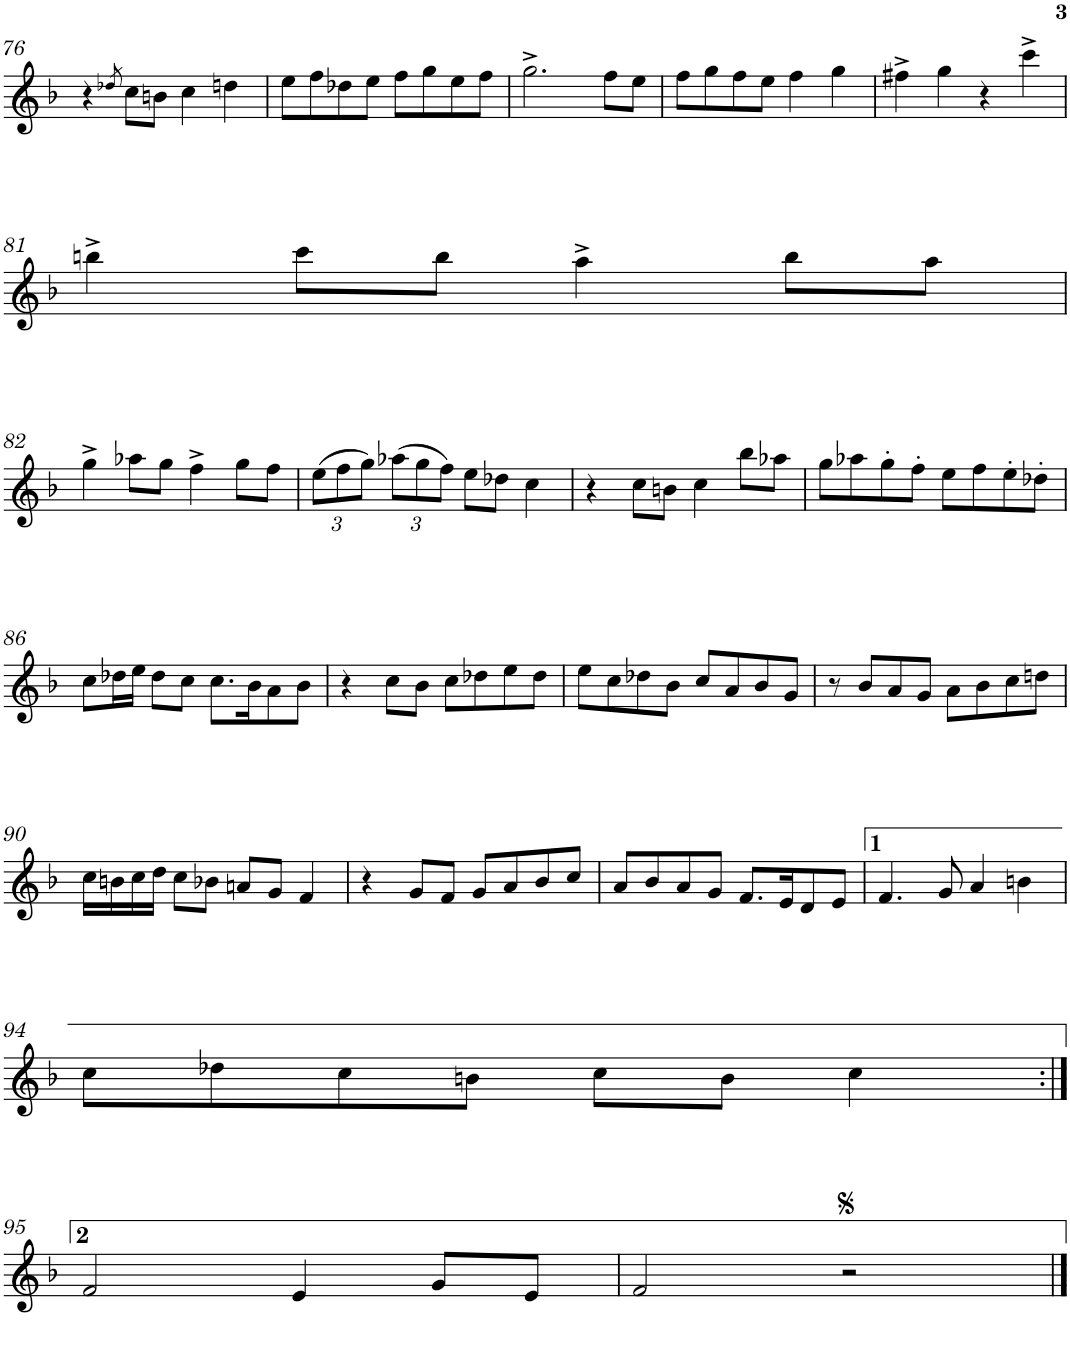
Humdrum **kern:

**kern
*part1
*staff1
*I"Piano
*I'Pno.
!!LO:PB:g=z
*clefG2
*k[b-]
*M4/4
*met(c)
=76
4r
8qdd-X/
8cc\L
8bn\J
4cc\
4ddn\
=77
8ee\L
8ff\
8dd-X\
8ee\J
8ff\L
8gg\
8ee\
8ff\J
=78
2.gg^\
8ff\L
8ee\J
=79
8ff\L
8gg\
8ff\
8ee\J
4ff\
4gg\
=80
4ff#X^\
4gg\
4r
4ccc^\
!!LO:LB:g=z
=81
4bbn^\
8ccc\L
8bb\J
4aa^\
8bb\L
8aa\J
!!LO:LB:g=z
=82
4gg^\
8aa-X\L
8gg\J
4ff^\
8gg\L
8ff\J
=83
*Xbrackettup
(>12ee\L
12ff\
12gg\J)
(>12aa-X\L
12gg\
12ff\J)
8ee\L
8dd-X\J
4cc\
=84
4r
8cc\L
8bn\J
4cc\
8bb-\L
8aa-X\J
=85
8gg\L
8aa-X\
8gg'\
8ff'\J
8ee\L
8ff\
8ee'\
8dd-X'\J
!!LO:LB:g=z
=86
8cc\L
16dd-X\L
16ee\JJ
8dd-\L
8cc\J
8.cc\L
16b-\K
8a\
8b-\J
=87
4r
8cc\L
8b-\J
8cc\L
8dd-X\
8ee\
8dd-\J
=88
8ee\L
8cc\
8dd-X\
8b-\J
8cc/L
8a/
8b-/
8g/J
=89
8r
8b-/L
8a/
8g/J
8a\L
8b-\
8cc\
8ddn\J
!!LO:LB:g=z
=90
16cc\LL
16bn\
16cc\
16dd\JJ
8cc\L
8b-X\J
8an/L
8g/J
4f/
=91
4r
8g/L
8f/J
8g/L
8a/
8b-/
8cc/J
=92
8a/L
8b-/
8a/
8g/J
8.f/L
16e/K
8d/
8e/J
=93
4.f/
8g/
4a/
4bn\
!!LO:LB:g=z
=94
8cc\L
8dd-X\
8cc\
8bn\J
8cc\L
8b\J
4cc\
!!LO:LB:g=z
=95:|!
2f/
4e/
8g/L
8e/J
=96
2f/
2r
==
*-
